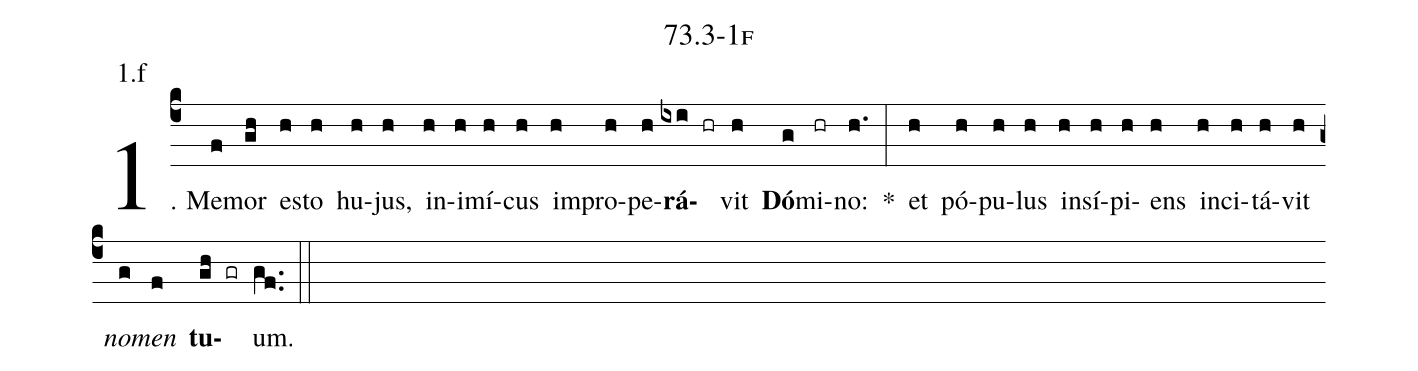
name: 73.3-1f;
annotation: 1.f;
%%
(c4)1. Me(f)mor(gh) es(h)to(h) hu(h)jus,(h) in(h)i(h)mí(h)cus(h) im(h)pro(h)pe(h)<b>rá</b>(ixi hr)vit(h) <b>Dó</b>(g)mi(hr)no:(h.) *(:) et(h) pó(h)pu(h)lus(h) in(h)sí(h)pi(h)ens(h) in(h)ci(h)tá(h)vit(h) <i>no</i>(g)<i>men</i>(f) <b>tu</b>(gh gr)um.(gf..) (::)


%E(h) u(h) o(g) u(f) a(gh) e.(gf..) (::)
